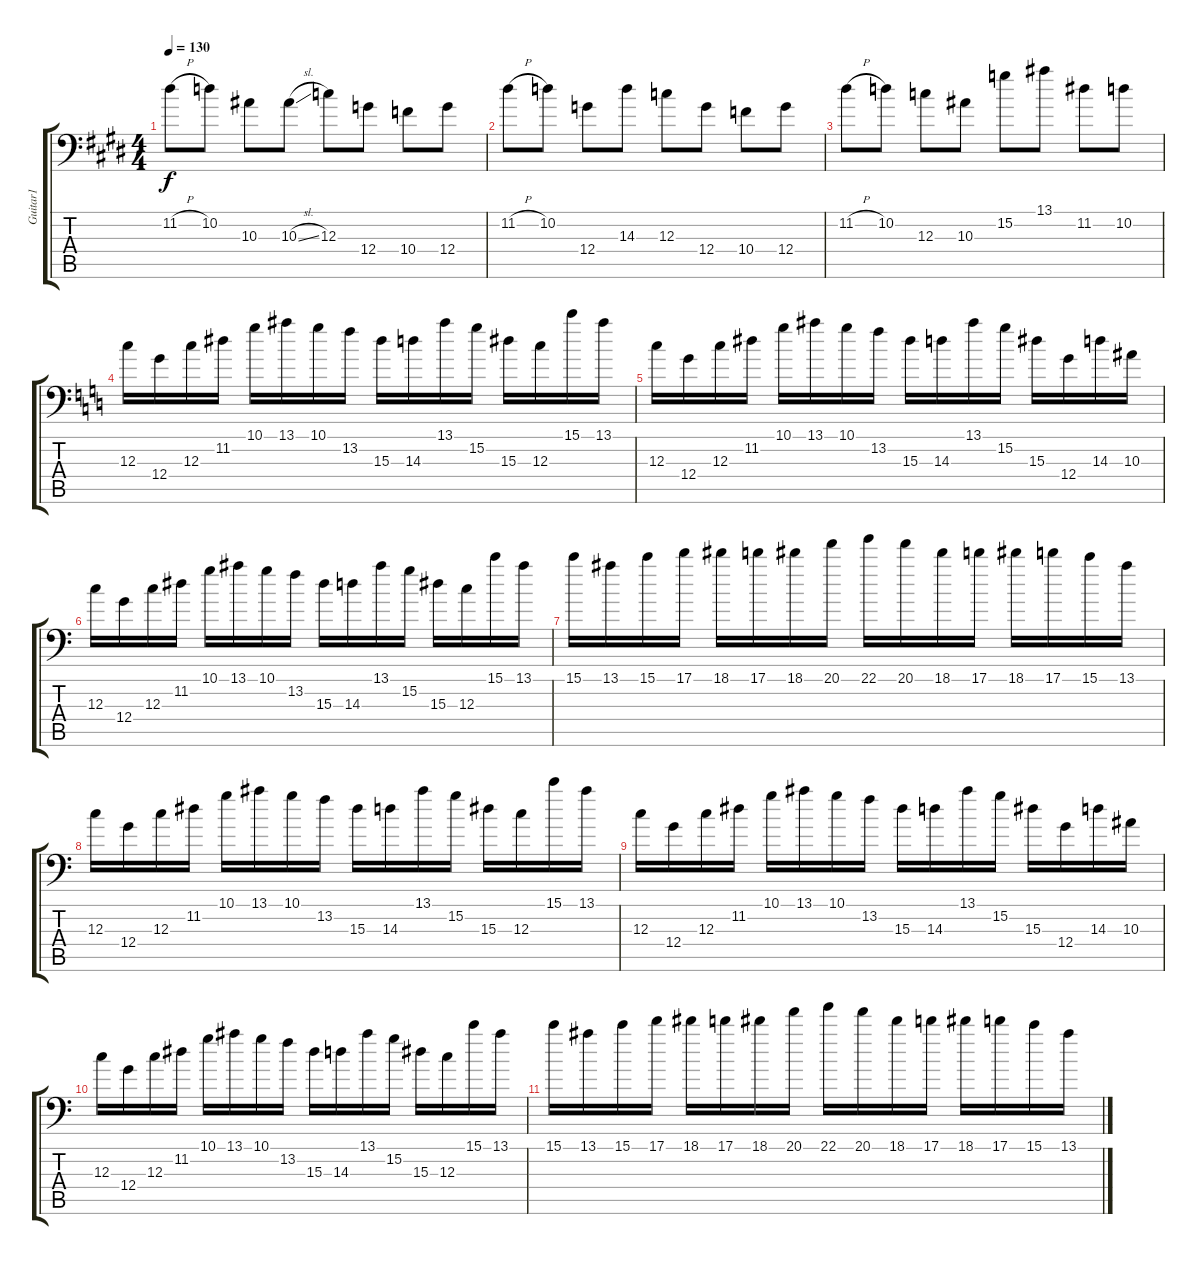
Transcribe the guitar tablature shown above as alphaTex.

\track ("Guitar1" "Guitar1") {instrument overdrivenguitar}
\staff {score tabs}
\tuning (A3 E3 C3 G2 D2 G1) {hide}
\ts (4 4)
\tempo 130
\clef f4
\ks c#minor
11.2{h}.8{dy f} 10.2.8 10.3.8 10.3{sl}.8 12.3.8 12.4.8 10.4.8 12.4.8 |
11.2{h}.8 10.2.8 12.4.8 14.3.8 12.3.8 12.4.8 10.4.8 12.4.8 |
11.2{h}.8 10.2.8 12.3.8 10.3.8 15.2.8 13.1.8 11.2.8 10.2.8 |
\ks c
12.3.16 12.4.16 12.3.16 11.2.16 10.1.16 13.1.16 10.1.16 13.2.16 15.3.16 14.3.16 13.1.16 15.2.16 15.3.16 12.3.16 15.1.16 13.1.16 |
12.3.16 12.4.16 12.3.16 11.2.16 10.1.16 13.1.16 10.1.16 13.2.16 15.3.16 14.3.16 13.1.16 15.2.16 15.3.16 12.4.16 14.3.16 10.3.16 |
12.3.16 12.4.16 12.3.16 11.2.16 10.1.16 13.1.16 10.1.16 13.2.16 15.3.16 14.3.16 13.1.16 15.2.16 15.3.16 12.3.16 15.1.16 13.1.16 |
15.1.16 13.1.16 15.1.16 17.1.16 18.1.16 17.1.16 18.1.16 20.1.16 22.1.16 20.1.16 18.1.16 17.1.16 18.1.16 17.1.16 15.1.16 13.1.16 |
12.3.16 12.4.16 12.3.16 11.2.16 10.1.16 13.1.16 10.1.16 13.2.16 15.3.16 14.3.16 13.1.16 15.2.16 15.3.16 12.3.16 15.1.16 13.1.16 |
12.3.16 12.4.16 12.3.16 11.2.16 10.1.16 13.1.16 10.1.16 13.2.16 15.3.16 14.3.16 13.1.16 15.2.16 15.3.16 12.4.16 14.3.16 10.3.16 |
12.3.16 12.4.16 12.3.16 11.2.16 10.1.16 13.1.16 10.1.16 13.2.16 15.3.16 14.3.16 13.1.16 15.2.16 15.3.16 12.3.16 15.1.16 13.1.16 |
15.1.16 13.1.16 15.1.16 17.1.16 18.1.16 17.1.16 18.1.16 20.1.16 22.1.16 20.1.16 18.1.16 17.1.16 18.1.16 17.1.16 15.1.16 13.1.16
